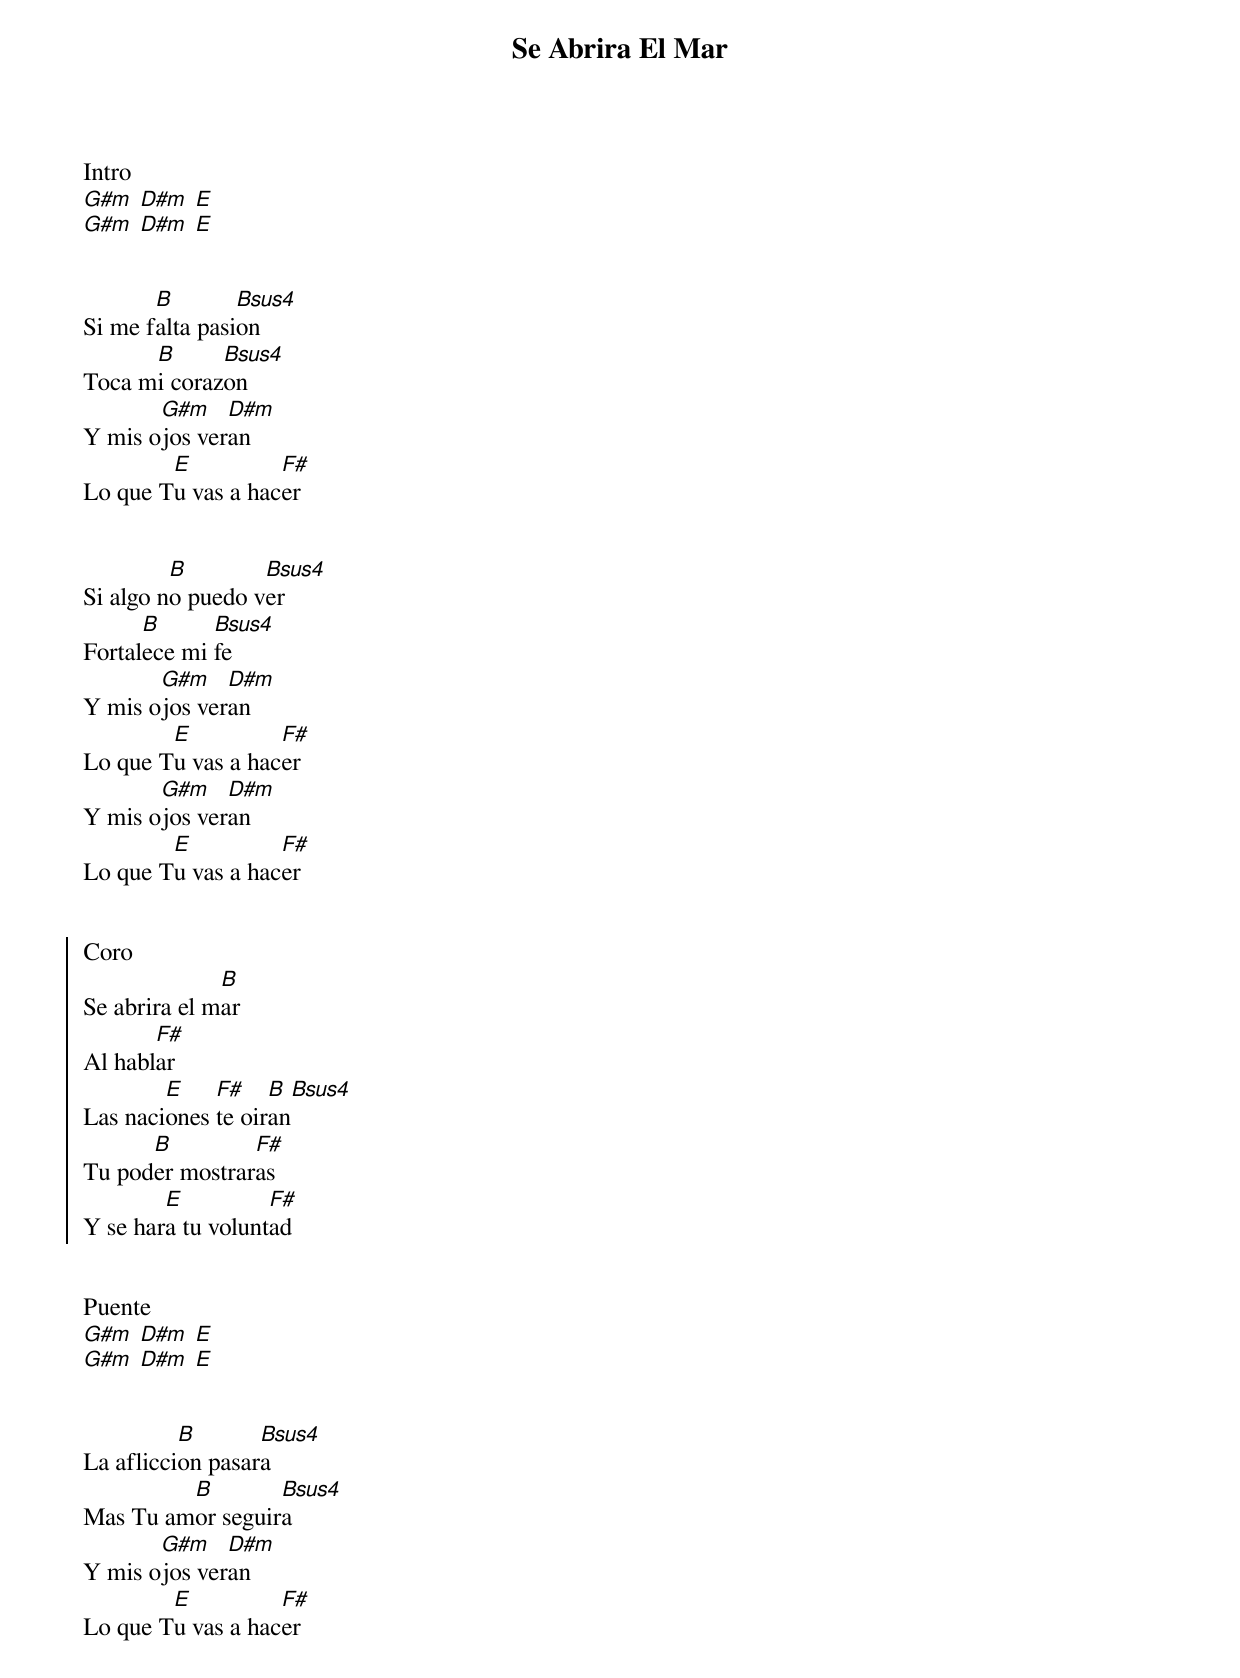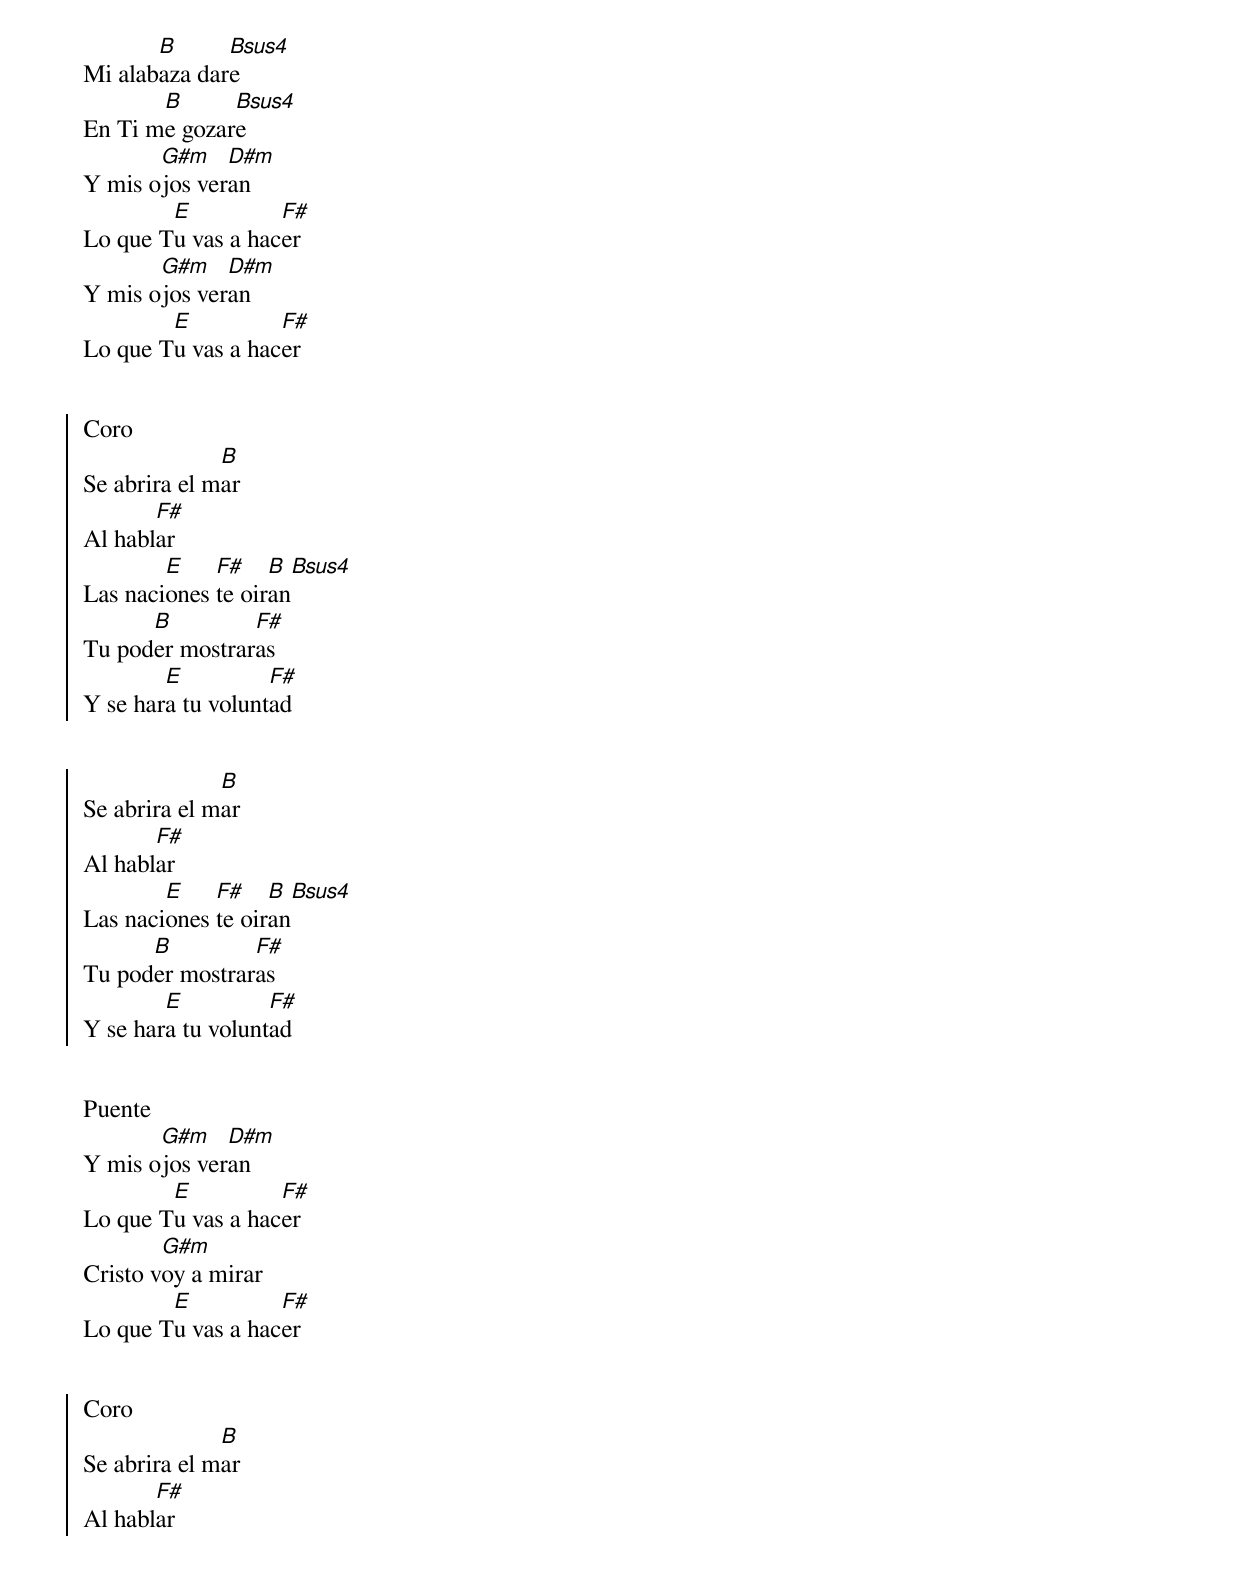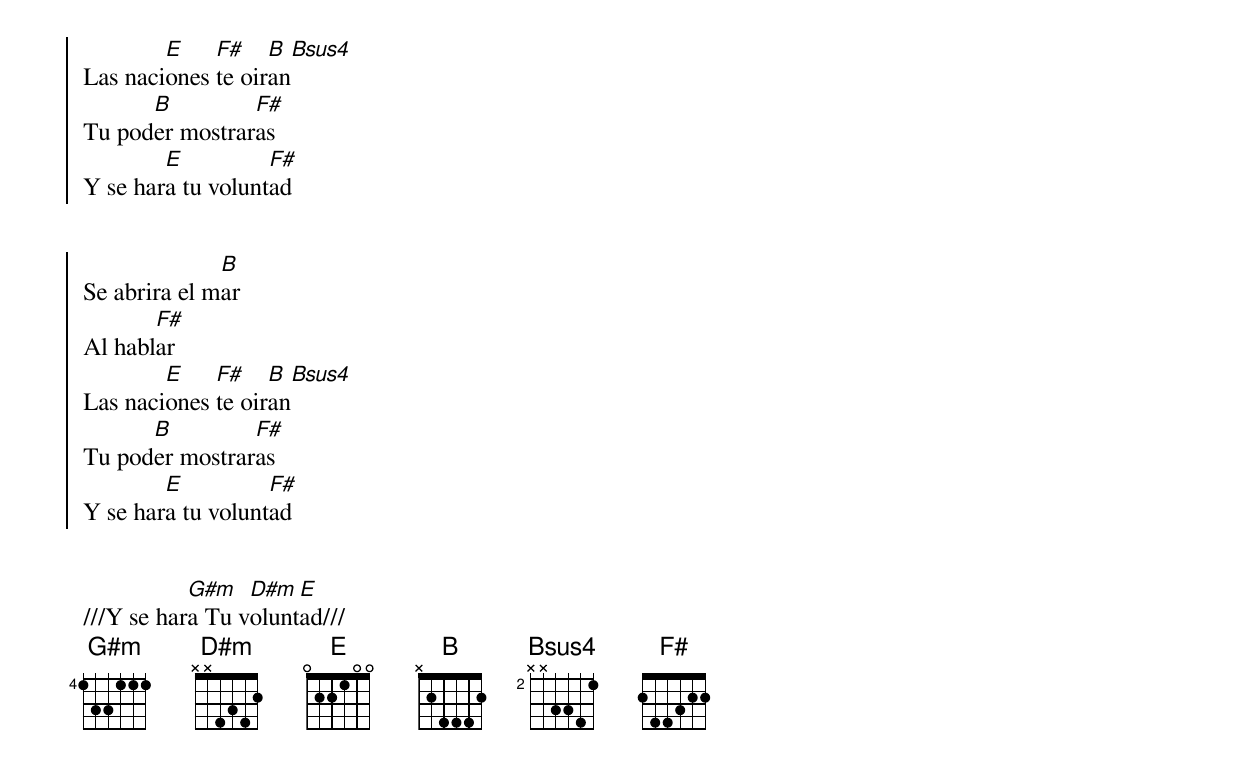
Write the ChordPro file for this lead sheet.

{title: Se Abrira El Mar}
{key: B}

Intro
[G#m] [D#m] [E]
[G#m] [D#m] [E]


Si me f[B]alta pasi[Bsus4]on
Toca m[B]i coraz[Bsus4]on
Y mis o[G#m]jos ver[D#m]an
Lo que T[E]u vas a hac[F#]er


Si algo n[B]o puedo v[Bsus4]er
Fortal[B]ece mi [Bsus4]fe
Y mis o[G#m]jos ver[D#m]an
Lo que T[E]u vas a hac[F#]er
Y mis o[G#m]jos ver[D#m]an
Lo que T[E]u vas a hac[F#]er


{start_of_chorus}
Coro
Se abrira el m[B]ar
Al habl[F#]ar
Las naci[E]ones [F#]te oir[B]an[Bsus4]
Tu pod[B]er mostrar[F#]as
Y se har[E]a tu volunt[F#]ad
{end_of_chorus}


Puente
[G#m] [D#m] [E]
[G#m] [D#m] [E]


La aflicci[B]on pasar[Bsus4]a
Mas Tu am[B]or seguir[Bsus4]a
Y mis o[G#m]jos ver[D#m]an
Lo que T[E]u vas a hac[F#]er


Mi alab[B]aza dar[Bsus4]e
En Ti m[B]e gozar[Bsus4]e
Y mis o[G#m]jos ver[D#m]an
Lo que T[E]u vas a hac[F#]er
Y mis o[G#m]jos ver[D#m]an
Lo que T[E]u vas a hac[F#]er


{start_of_chorus}
Coro
Se abrira el m[B]ar
Al habl[F#]ar
Las naci[E]ones [F#]te oir[B]an[Bsus4]
Tu pod[B]er mostrar[F#]as
Y se har[E]a tu volunt[F#]ad


Se abrira el m[B]ar
Al habl[F#]ar
Las naci[E]ones [F#]te oir[B]an[Bsus4]
Tu pod[B]er mostrar[F#]as
Y se har[E]a tu volunt[F#]ad
{end_of_chorus}


Puente
Y mis o[G#m]jos ver[D#m]an
Lo que T[E]u vas a hac[F#]er
Cristo v[G#m]oy a mirar
Lo que T[E]u vas a hac[F#]er


{start_of_chorus}
Coro
Se abrira el m[B]ar
Al habl[F#]ar
Las naci[E]ones [F#]te oir[B]an[Bsus4]
Tu pod[B]er mostrar[F#]as
Y se har[E]a tu volunt[F#]ad


Se abrira el m[B]ar
Al habl[F#]ar
Las naci[E]ones [F#]te oir[B]an[Bsus4]
Tu pod[B]er mostrar[F#]as
Y se har[E]a tu volunt[F#]ad
{end_of_chorus}


///Y se har[G#m]a Tu v[D#m]olunt[E]ad///
